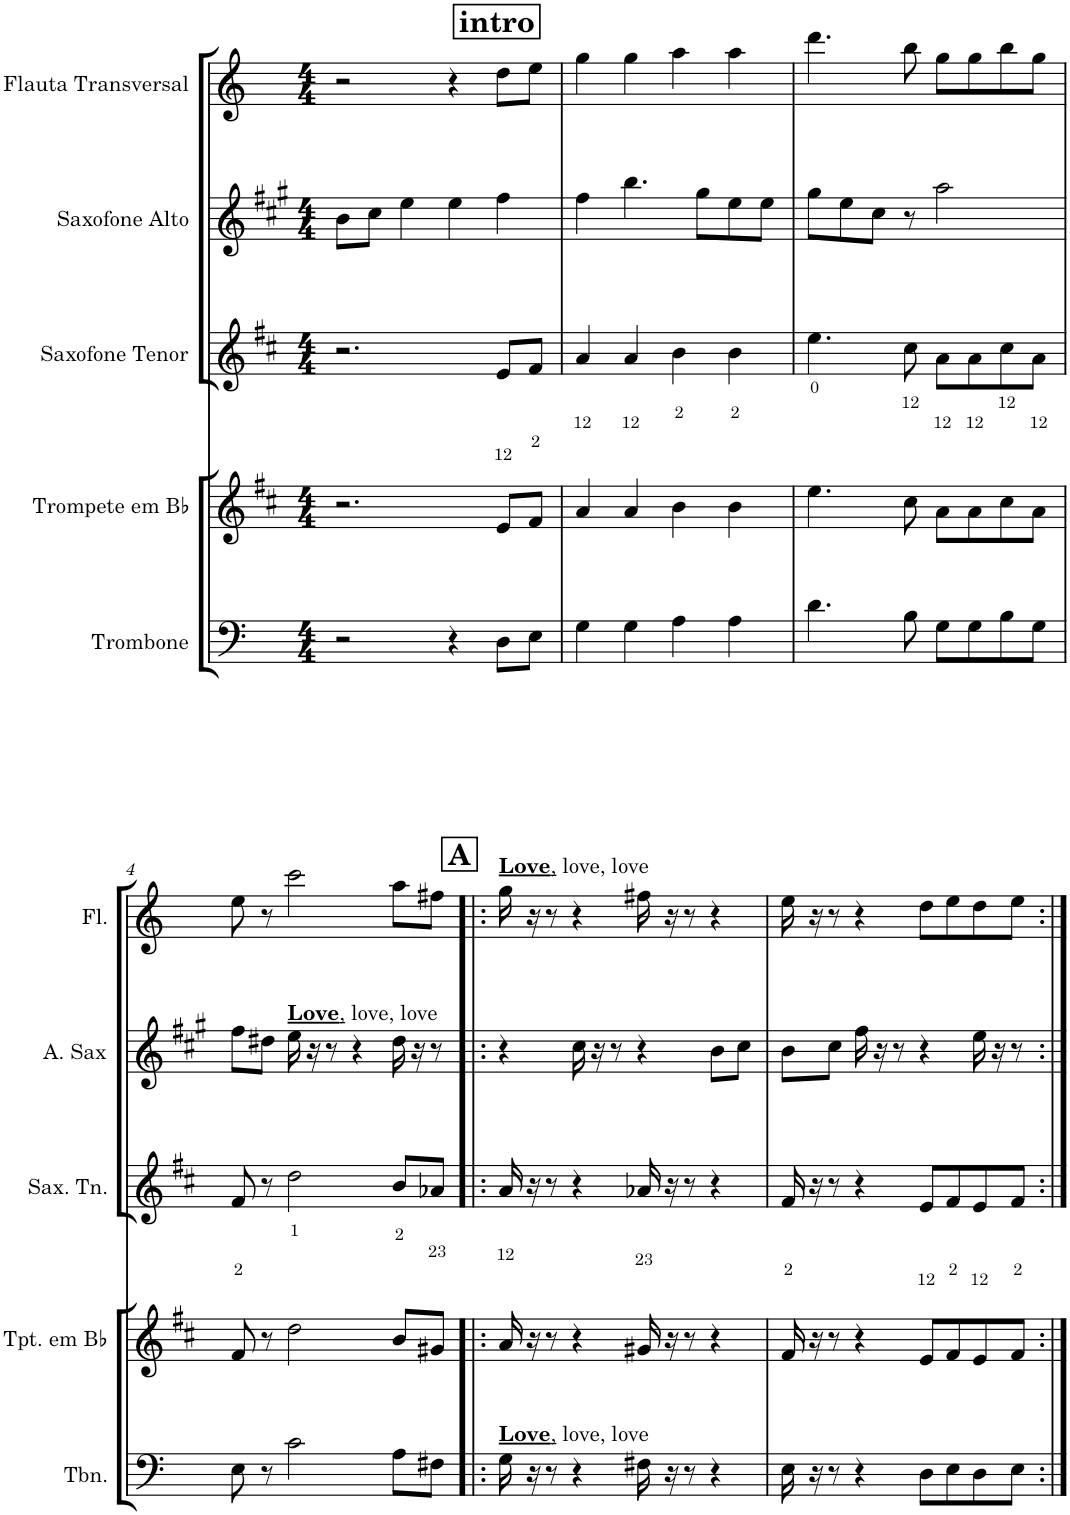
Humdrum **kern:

**kern	**kern	**kern	**kern	**kern
*part5	*part4	*part3	*part2	*part1
*staff5	*staff4	*staff3	*staff2	*staff1
*I"Trombone	*I"Trompete em Bb	*I"Saxofone Tenor	*I"Saxofone Alto	*I"Flauta Transversal
*I'Tbn.	*I'Tpt. em Bb	*I'Sax. Tn.	*	*I'Fl.
*clefF4	*clefG2	*clefG2	*clefG2	*clefG2
*	*Trd1c2	*Trd8c14	*Trd5c9	*
*k[]	*k[f#c#]	*k[f#c#]	*k[f#c#g#]	*k[]
*M4/4	*M4/4	*M4/4	*M4/4	*M4/4
!!LO:REH:place=s1:a:B:cj:fs=14:t=intro:qo=3
=1	=1	=1	=1	=1
2r	2.r	2.r	8b\L	2r
.	.	.	8cc#\J	.
.	.	.	4ee\	.
4r	.	.	4ee\	4r
8D\L	8e/L	8e/L	4ff#\	8dd\L
8E\J	8f#/J	8f#/J	.	8ee\J
=2	=2	=2	=2	=2
4G\	4a/	4a/	4ff#\	4gg\
4G\	4a/	4a/	4.bb\	4gg\
4A\	4b\	4b\	.	4aa\
.	.	.	8gg#\L	.
4A\	4b\	4b\	8ee\	4aa\
.	.	.	8ee\J	.
=3	=3	=3	=3	=3
4.d\	4.ee\	4.ee\	8gg#\L	4.ddd\
.	.	.	8ee\	.
.	.	.	8cc#\J	.
8B\	8cc#\	8cc#\	8r	8bb\
8G\L	8a\L	8a\L	2aa\	8gg\L
8G\	8a\	8a\	.	8gg\
8B\	8cc#\	8cc#\	.	8bb\
8G\J	8a\J	8a\J	.	8gg\J
!!LO:LB:g=z
=4	=4	=4	=4	=4
8E\	8f#/	8f#/	8ff#\L	8ee\
8r	8r	8r	8dd#X\J	8r
!	!	!	!LO:TX:a:B:t=Love	!
!	!	!	!LO:TX:a:t=,	!
!	!	!	!LO:TX:a:t=love, love	!
2c\	2dd\	2dd\	16ee\	2ccc\
.	.	.	16r	.
.	.	.	8r	.
.	.	.	4r	.
8A\L	8b/L	8b/L	16dd#\	8aa\L
.	.	.	16r	.
8F#X\J	8g#X/J	8a-X/J	8r	8ff#X\J
!!LO:REH:place=s1:a:B:cj:fs=14:t=A
=5!|:	=5!|:	=5!|:	=5!|:	=5!|:
!	!	!	!	!LO:TX:a:B:t=Love
!	!	!	!	!LO:TX:a:t=,
!	!	!	!	!LO:TX:a:t=love, love
!LO:TX:a:B:t=Love	!	!	!	!
!LO:TX:a:t=,	!	!	!	!
!LO:TX:a:t=love, love	!	!	!	!
16G\	16a/	16a/	4r	16gg\
16r	16r	16r	.	16r
8r	8r	8r	.	8r
4r	4r	4r	16cc#\	4r
.	.	.	16r	.
.	.	.	8r	.
16F#X\	16g#X/	16a-X/	4r	16ff#X\
16r	16r	16r	.	16r
8r	8r	8r	.	8r
4r	4r	4r	8b\L	4r
.	.	.	8cc#\J	.
=6	=6	=6	=6	=6
16E\	16f#/	16f#/	8b\L	16ee\
16r	16r	16r	.	16r
8r	8r	8r	8cc#\J	8r
4r	4r	4r	16ff#\	4r
.	.	.	16r	.
.	.	.	8r	.
8D\L	8e/L	8e/L	4r	8dd\L
8E\	8f#/	8f#/	.	8ee\
8D\	8e/	8e/	16ee\	8dd\
.	.	.	16r	.
8E\J	8f#/J	8f#/J	8r	8ee\J
=:|!	=:|!	=:|!	=:|!	=:|!
*-	*-	*-	*-	*-
